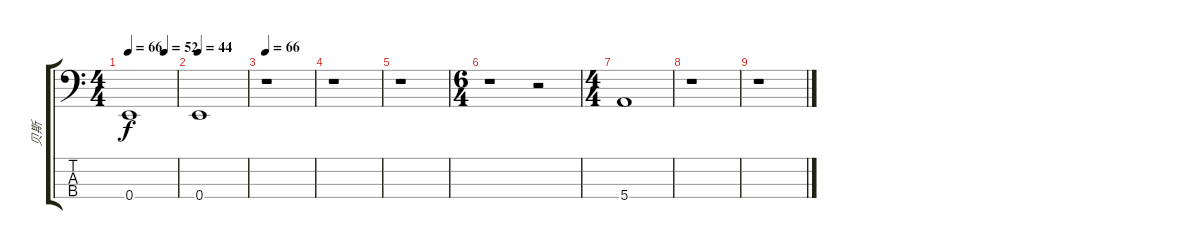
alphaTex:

\track ("贝斯" "贝斯") {instrument electricbassfinger}
\staff {score tabs}
\tuning (G2 D2 A1 E1) {hide}
\ts (4 4)
\tempo 66
\tempo (52 0.75)
\clef f4
\ks c
0.4.1{dy f} |
\tempo 44
0.4.1 |
\tempo 66
r.1 |
r.1 |
r.1 |
\ts (6 4)
r.1 r.2 |
\ts (4 4)
5.4.1 |
r.1 |
r.1
